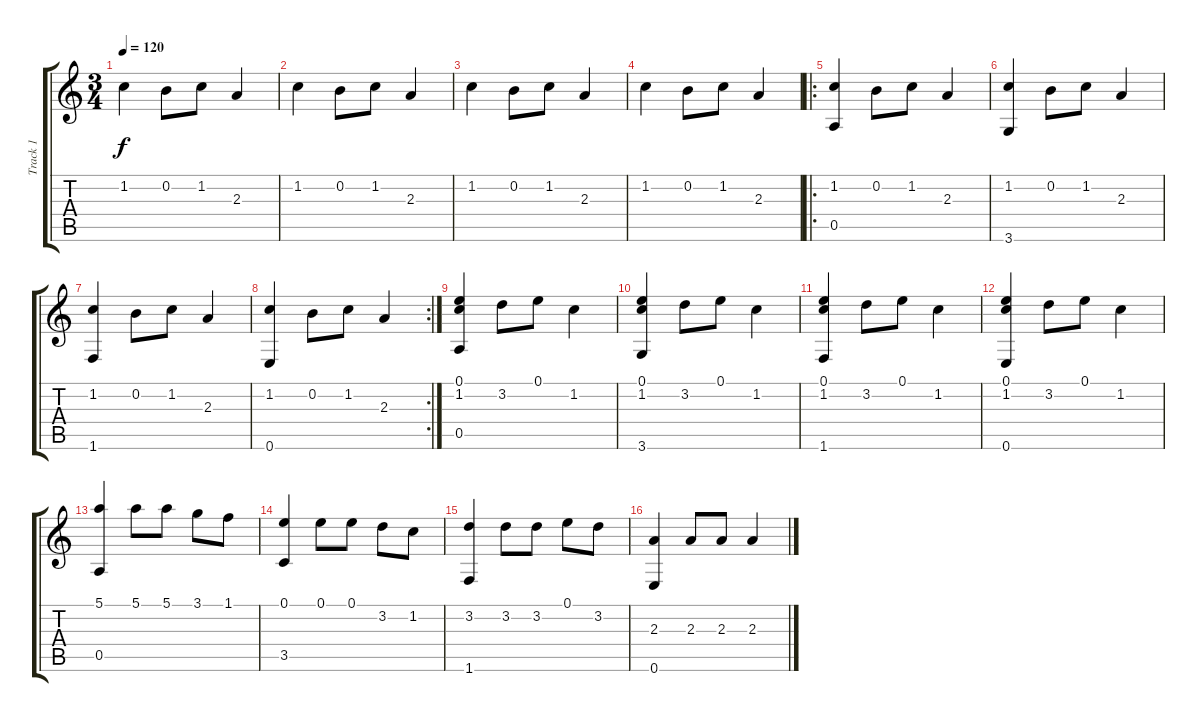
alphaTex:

\track ("Track 1" "Track 1") {instrument acousticguitarsteel}
\staff {score tabs}
\tuning (E4 B3 G3 D3 A2 E2) {hide}
\ts (3 4)
\tempo 120
\clef g2
\ks c
1.2.4{dy f instrument acousticguitarsteel} 0.2.8 1.2.8 2.3.4 |
1.2.4 0.2.8 1.2.8 2.3.4 |
1.2.4 0.2.8 1.2.8 2.3.4 |
1.2.4 0.2.8 1.2.8 2.3.4 |
\ro
(1.2 0.5).4 0.2.8 1.2.8 2.3.4 |
(1.2 3.6).4 0.2.8 1.2.8 2.3.4 |
(1.2 1.6).4 0.2.8 1.2.8 2.3.4 |
\rc 2
(1.2 0.6).4 0.2.8 1.2.8 2.3.4 |
(0.1 1.2 0.5).4 3.2.8 0.1.8 1.2.4 |
(0.1 1.2 3.6).4 3.2.8 0.1.8 1.2.4 |
(0.1 1.2 1.6).4 3.2.8 0.1.8 1.2.4 |
(0.1 1.2 0.6).4 3.2.8 0.1.8 1.2.4 |
(5.1 0.5).4 5.1.8 5.1.8 3.1.8 1.1.8 |
(0.1 3.5).4 0.1.8 0.1.8 3.2.8 1.2.8 |
(3.2 1.6).4 3.2.8 3.2.8 0.1.8 3.2.8 |
(2.3 0.6).4 2.3.8 2.3.8 2.3.4
